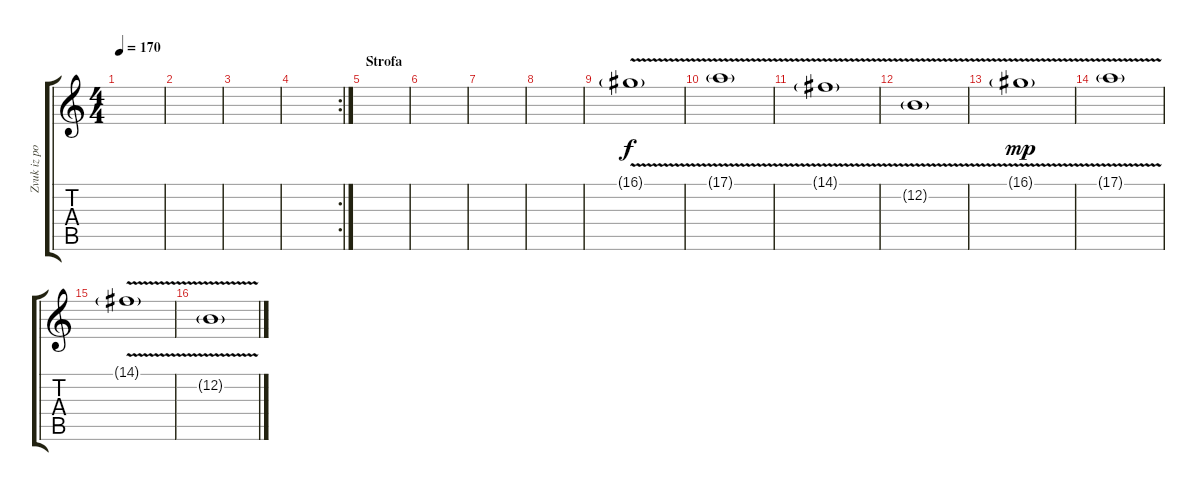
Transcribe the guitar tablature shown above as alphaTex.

\track ("Zvuk iz pozadine" "Zvuk iz po") {instrument lead2sawtooth}
\staff {score tabs}
\tuning (E4 B3 G3 D3 A2 E2) {hide}
\ts (4 4)
\tempo 170
\clef g2
\ks c
|
|
|
\rc 2
|
\section ("" "Strofa")
|
|
|
|
16.1{v g}.1 |
17.1{v g}.1 |
14.1{v g}.1 |
12.2{v g}.1 |
16.1{v g}.1{dy mp} |
17.1{v g}.1 |
14.1{v g}.1 |
12.2{v g}.1
